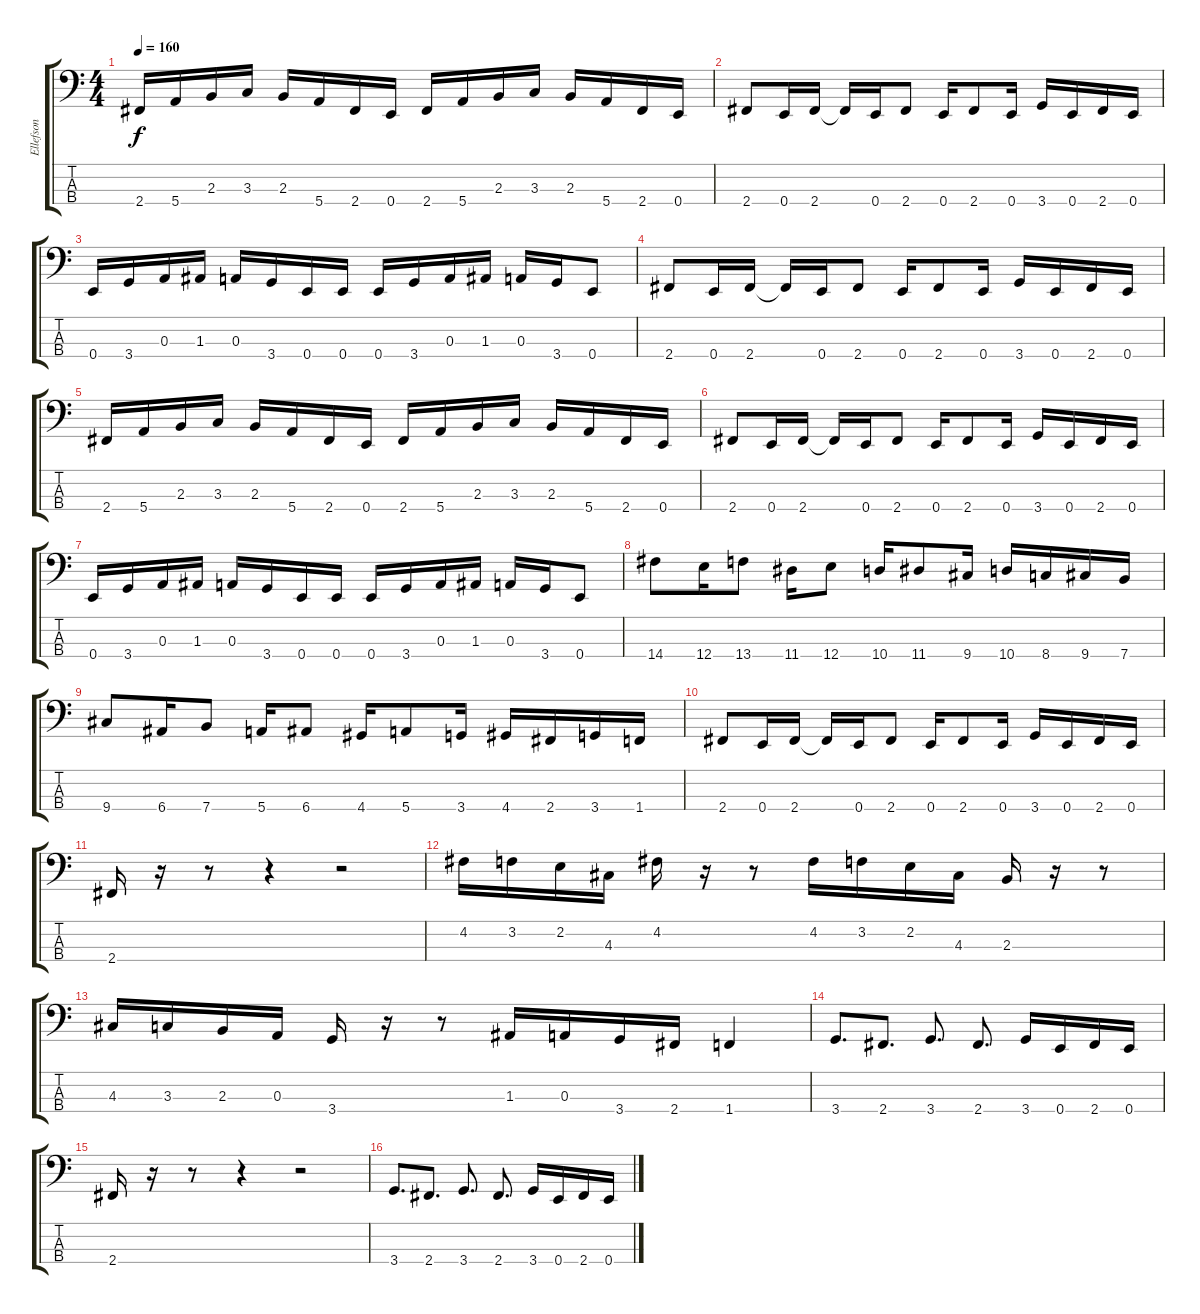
\track ("Ellefson" "Ellefson") {instrument electricbasspick}
\staff {score tabs}
\tuning (G2 D2 A1 E1) {hide}
\ts (4 4)
\tempo 160
\clef f4
\ks c
2.4.16{dy f} 5.4.16 2.3.16 3.3.16 2.3.16 5.4.16 2.4.16 0.4.16 2.4.16 5.4.16 2.3.16 3.3.16 2.3.16 5.4.16 2.4.16 0.4.16 |
2.4.8 0.4.16 2.4.16 2.4{t}.16 0.4.16 2.4.8 0.4.16 2.4.8 0.4.16 3.4.16 0.4.16 2.4.16 0.4.16 |
0.4.16 3.4.16 0.3.16 1.3.16 0.3.16 3.4.16 0.4.16 0.4.16 0.4.16 3.4.16 0.3.16 1.3.16 0.3.16 3.4.16 0.4.8 |
2.4.8 0.4.16 2.4.16 2.4{t}.16 0.4.16 2.4.8 0.4.16 2.4.8 0.4.16 3.4.16 0.4.16 2.4.16 0.4.16 |
2.4.16 5.4.16 2.3.16 3.3.16 2.3.16 5.4.16 2.4.16 0.4.16 2.4.16 5.4.16 2.3.16 3.3.16 2.3.16 5.4.16 2.4.16 0.4.16 |
2.4.8 0.4.16 2.4.16 2.4{t}.16 0.4.16 2.4.8 0.4.16 2.4.8 0.4.16 3.4.16 0.4.16 2.4.16 0.4.16 |
0.4.16 3.4.16 0.3.16 1.3.16 0.3.16 3.4.16 0.4.16 0.4.16 0.4.16 3.4.16 0.3.16 1.3.16 0.3.16 3.4.16 0.4.8 |
14.4.8 12.4.16 13.4.8 11.4.16 12.4.8 10.4.16 11.4.8 9.4.16 10.4.16 8.4.16 9.4.16 7.4.16 |
9.4.8 6.4.16 7.4.8 5.4.16 6.4.8 4.4.16 5.4.8 3.4.16 4.4.16 2.4.16 3.4.16 1.4.16 |
2.4.8 0.4.16 2.4.16 2.4{t}.16 0.4.16 2.4.8 0.4.16 2.4.8 0.4.16 3.4.16 0.4.16 2.4.16 0.4.16 |
2.4.16 r.16 r.8 r.4 r.2 |
4.2.16 3.2.16 2.2.16 4.3.16 4.2.16 r.16 r.8 4.2.16 3.2.16 2.2.16 4.3.16 2.3.16 r.16 r.8 |
4.3.16 3.3.16 2.3.16 0.3.16 3.4.16 r.16 r.8 1.3.16 0.3.16 3.4.16 2.4.16 1.4.4 |
3.4.8{d} 2.4.8{d} 3.4.8{d} 2.4.8{d} 3.4.16 0.4.16 2.4.16 0.4.16 |
2.4.16 r.16 r.8 r.4 r.2 |
3.4.8{d} 2.4.8{d} 3.4.8{d} 2.4.8{d} 3.4.16 0.4.16 2.4.16 0.4.16
